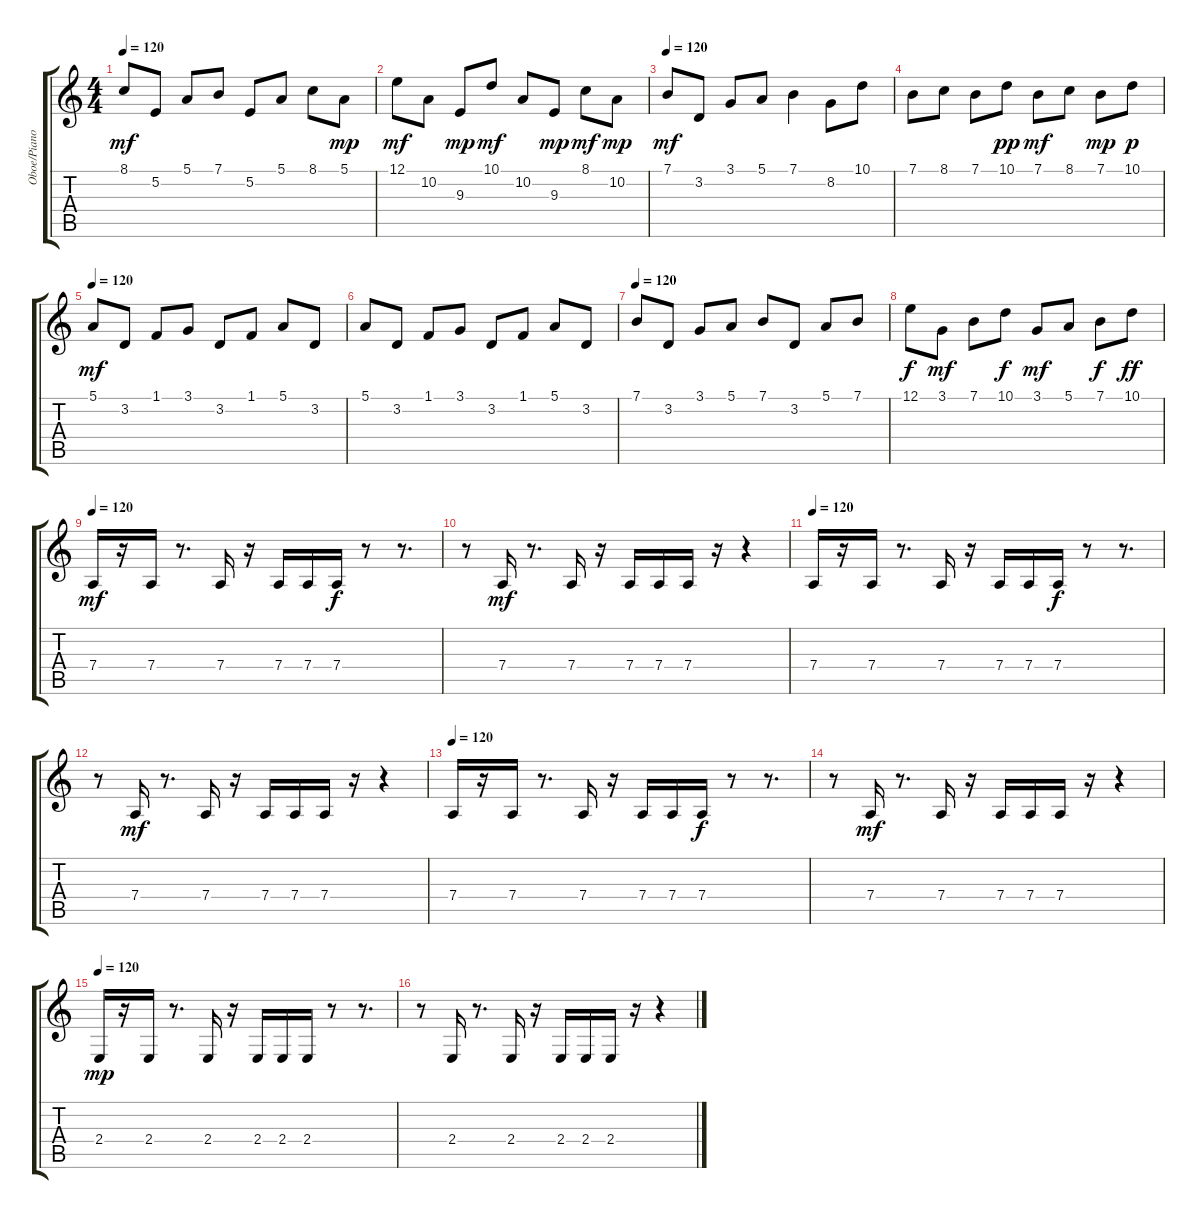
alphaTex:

\track ("Oboe/Piano/Violino" "Oboe/Piano") {instrument oboe}
\staff {score tabs}
\tuning (E4 B3 G3 D3 A2 E2) {hide}
\ts (4 4)
\tempo 120
\clef g2
\ks c
8.1.8{dy mf instrument acousticgrandpiano} 5.2.8 5.1.8 7.1.8 5.2.8 5.1.8 8.1.8 5.1.8{dy mp} |
12.1.8{dy mf} 10.2.8 9.3.8{dy mp} 10.1.8{dy mf} 10.2.8 9.3.8{dy mp} 8.1.8{dy mf} 10.2.8{dy mp} |
\tempo 120
7.1.8{dy mf instrument acousticgrandpiano} 3.2.8 3.1.8 5.1.8 7.1.4 8.2.8 10.1.8 |
7.1.8 8.1.8 7.1.8 10.1.8{dy pp} 7.1.8{dy mf} 8.1.8 7.1.8{dy mp} 10.1.8{dy p} |
\tempo 120
5.1.8{dy mf instrument acousticgrandpiano} 3.2.8 1.1.8 3.1.8 3.2.8 1.1.8 5.1.8 3.2.8 |
5.1.8 3.2.8 1.1.8 3.1.8 3.2.8 1.1.8 5.1.8 3.2.8 |
\tempo 120
7.1.8{instrument acousticgrandpiano} 3.2.8 3.1.8 5.1.8 7.1.8 3.2.8 5.1.8 7.1.8 |
12.1.8{dy f} 3.1.8{dy mf} 7.1.8 10.1.8{dy f} 3.1.8{dy mf} 5.1.8 7.1.8{dy f} 10.1.8{dy ff} |
\tempo 120
7.4.16{dy mf volume 7 instrument violin} r.16 7.4.16 r.8{d} 7.4.16 r.16 7.4.16 7.4.16 7.4.16{dy f} r.8 r.8{d} |
r.8 7.4.16{dy mf} r.8{d} 7.4.16 r.16 7.4.16 7.4.16 7.4.16 r.16 r.4 |
\tempo 120
7.4.16{volume 7 instrument violin} r.16 7.4.16 r.8{d} 7.4.16 r.16 7.4.16 7.4.16 7.4.16{dy f} r.8 r.8{d} |
r.8 7.4.16{dy mf} r.8{d} 7.4.16 r.16 7.4.16 7.4.16 7.4.16 r.16 r.4 |
\tempo 120
7.4.16{volume 7 instrument violin} r.16 7.4.16 r.8{d} 7.4.16 r.16 7.4.16 7.4.16 7.4.16{dy f} r.8 r.8{d} |
r.8 7.4.16{dy mf} r.8{d} 7.4.16 r.16 7.4.16 7.4.16 7.4.16 r.16 r.4 |
\tempo 120
2.4.16{dy mp volume 7 instrument violin} r.16 2.4.16 r.8{d} 2.4.16 r.16 2.4.16 2.4.16 2.4.16 r.8 r.8{d} |
r.8 2.4.16 r.8{d} 2.4.16 r.16 2.4.16 2.4.16 2.4.16 r.16 r.4
